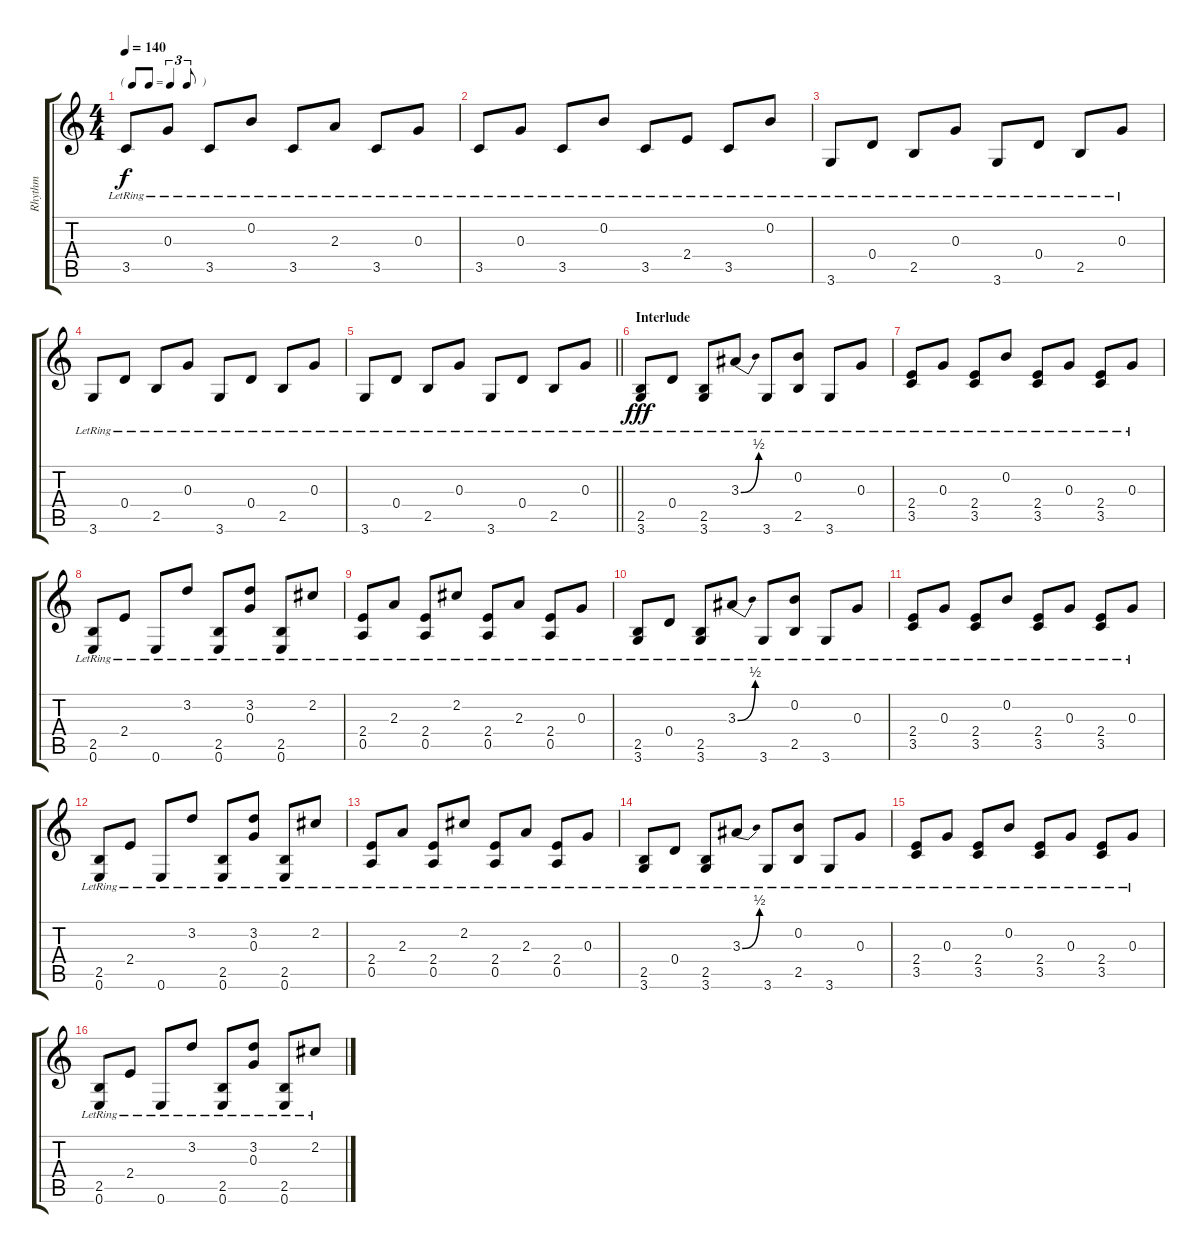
\track ("Rhythm" "Rhythm") {instrument electricguitarjazz}
\staff {score tabs}
\tuning (E4 B3 G3 D3 A2 E2) {hide}
\ts (4 4)
\tf triplet8th
\tempo 140
\clef g2
\ks c
3.5{lr}.8{dy f} 0.3{lr}.8 3.5{lr}.8 0.2{lr}.8 3.5{lr}.8 2.3{lr}.8 3.5{lr}.8 0.3{lr}.8 |
3.5{lr}.8 0.3{lr}.8 3.5{lr}.8 0.2{lr}.8 3.5{lr}.8 2.4{lr}.8 3.5{lr}.8 0.2{lr}.8 |
3.6{lr}.8 0.4{lr}.8 2.5{lr}.8 0.3{lr}.8 3.6{lr}.8 0.4{lr}.8 2.5{lr}.8 0.3{lr}.8 |
3.6{lr}.8 0.4{lr}.8 2.5{lr}.8 0.3{lr}.8 3.6{lr}.8 0.4{lr}.8 2.5{lr}.8 0.3{lr}.8 |
\barLineRight lightlight
3.6{lr}.8 0.4{lr}.8 2.5{lr}.8 0.3{lr}.8 3.6{lr}.8 0.4{lr}.8 2.5{lr}.8 0.3{lr}.8 |
\section ("" "Interlude")
(2.5{lr} 3.6{lr}).8{dy fff} 0.4{lr}.8 (2.5{lr} 3.6{lr}).8 3.3{be (bend 0 0 60 2) lr}.8 3.6{lr}.8 (0.2{lr} 2.5{lr}).8 3.6{lr}.8 0.3{lr}.8 |
(2.4{lr} 3.5{lr}).8 0.3{lr}.8 (2.4{lr} 3.5{lr}).8 0.2{lr}.8 (2.4{lr} 3.5{lr}).8 0.3{lr}.8 (2.4{lr} 3.5{lr}).8 0.3{lr}.8 |
(2.5{lr} 0.6{lr}).8 2.4{lr}.8 0.6{lr}.8 3.2{lr}.8 (2.5{lr} 0.6{lr}).8 (3.2{lr} 0.3{lr}).8 (2.5{lr} 0.6{lr}).8 2.2{lr}.8 |
(2.4{lr} 0.5{lr}).8 2.3{lr}.8 (2.4{lr} 0.5{lr}).8 2.2{lr}.8 (2.4{lr} 0.5{lr}).8 2.3{lr}.8 (2.4{lr} 0.5{lr}).8 0.3{lr}.8 |
(2.5{lr} 3.6{lr}).8 0.4{lr}.8 (2.5{lr} 3.6{lr}).8 3.3{be (bend 0 0 60 2) lr}.8 3.6{lr}.8 (0.2{lr} 2.5{lr}).8 3.6{lr}.8 0.3{lr}.8 |
(2.4{lr} 3.5{lr}).8 0.3{lr}.8 (2.4{lr} 3.5{lr}).8 0.2{lr}.8 (2.4{lr} 3.5{lr}).8 0.3{lr}.8 (2.4{lr} 3.5{lr}).8 0.3{lr}.8 |
(2.5{lr} 0.6{lr}).8 2.4{lr}.8 0.6{lr}.8 3.2{lr}.8 (2.5{lr} 0.6{lr}).8 (3.2{lr} 0.3{lr}).8 (2.5{lr} 0.6{lr}).8 2.2{lr}.8 |
(2.4{lr} 0.5{lr}).8 2.3{lr}.8 (2.4{lr} 0.5{lr}).8 2.2{lr}.8 (2.4{lr} 0.5{lr}).8 2.3{lr}.8 (2.4{lr} 0.5{lr}).8 0.3{lr}.8 |
(2.5{lr} 3.6{lr}).8{balance 5} 0.4{lr}.8 (2.5{lr} 3.6{lr}).8 3.3{be (bend 0 0 60 2) lr}.8 3.6{lr}.8 (0.2{lr} 2.5{lr}).8 3.6{lr}.8 0.3{lr}.8 |
(2.4{lr} 3.5{lr}).8 0.3{lr}.8 (2.4{lr} 3.5{lr}).8 0.2{lr}.8 (2.4{lr} 3.5{lr}).8 0.3{lr}.8 (2.4{lr} 3.5{lr}).8 0.3{lr}.8 |
(2.5{lr} 0.6{lr}).8 2.4{lr}.8 0.6{lr}.8 3.2{lr}.8 (2.5{lr} 0.6{lr}).8 (3.2{lr} 0.3{lr}).8 (2.5{lr} 0.6{lr}).8 2.2{lr}.8
